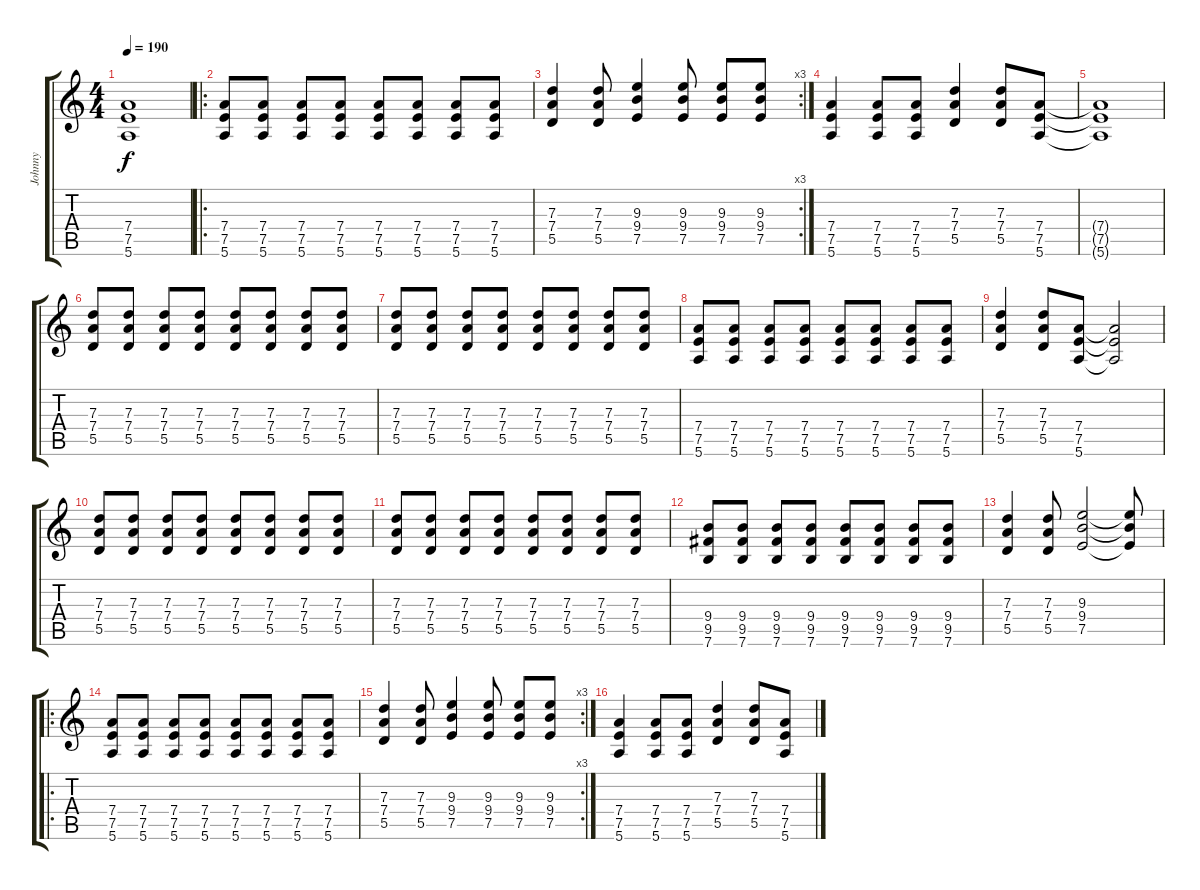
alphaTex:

\track ("Johnny" "Johnny") {instrument distortionguitar}
\staff {score tabs}
\tuning (E4 B3 G3 D3 A2 E2) {hide}
\ts (4 4)
\tempo 190
\clef g2
\ks c
(7.4{t} 7.5{t} 5.6{t}).1{dy f} |
\ro
(7.4 7.5 5.6).8 (7.4 7.5 5.6).8 (7.4 7.5 5.6).8 (7.4 7.5 5.6).8 (7.4 7.5 5.6).8 (7.4 7.5 5.6).8 (7.4 7.5 5.6).8 (7.4 7.5 5.6).8 |
\rc 3
(7.3 7.4 5.5).4 (7.3 7.4 5.5).8 (9.3 9.4 7.5).4 (9.3 9.4 7.5).8 (9.3 9.4 7.5).8 (9.3 9.4 7.5).8 |
(7.4 7.5 5.6).4 (7.4 7.5 5.6).8 (7.4 7.5 5.6).8 (7.3 7.4 5.5).4 (7.3 7.4 5.5).8 (7.4 7.5 5.6).8 |
(7.4{t} 7.5{t} 5.6{t}).1 |
(7.3 7.4 5.5).8 (7.3 7.4 5.5).8 (7.3 7.4 5.5).8 (7.3 7.4 5.5).8 (7.3 7.4 5.5).8 (7.3 7.4 5.5).8 (7.3 7.4 5.5).8 (7.3 7.4 5.5).8 |
(7.3 7.4 5.5).8 (7.3 7.4 5.5).8 (7.3 7.4 5.5).8 (7.3 7.4 5.5).8 (7.3 7.4 5.5).8 (7.3 7.4 5.5).8 (7.3 7.4 5.5).8 (7.3 7.4 5.5).8 |
(7.4 7.5 5.6).8 (7.4 7.5 5.6).8 (7.4 7.5 5.6).8 (7.4 7.5 5.6).8 (7.4 7.5 5.6).8 (7.4 7.5 5.6).8 (7.4 7.5 5.6).8 (7.4 7.5 5.6).8 |
(7.3 7.4 5.5).4 (7.3 7.4 5.5).8 (7.4 7.5 5.6).8 (7.4{t} 7.5{t} 5.6{t}).2 |
(7.3 7.4 5.5).8 (7.3 7.4 5.5).8 (7.3 7.4 5.5).8 (7.3 7.4 5.5).8 (7.3 7.4 5.5).8 (7.3 7.4 5.5).8 (7.3 7.4 5.5).8 (7.3 7.4 5.5).8 |
(7.3 7.4 5.5).8 (7.3 7.4 5.5).8 (7.3 7.4 5.5).8 (7.3 7.4 5.5).8 (7.3 7.4 5.5).8 (7.3 7.4 5.5).8 (7.3 7.4 5.5).8 (7.3 7.4 5.5).8 |
(9.4 9.5 7.6).8 (9.4 9.5 7.6).8 (9.4 9.5 7.6).8 (9.4 9.5 7.6).8 (9.4 9.5 7.6).8 (9.4 9.5 7.6).8 (9.4 9.5 7.6).8 (9.4 9.5 7.6).8 |
(7.3 7.4 5.5).4 (7.3 7.4 5.5).8 (9.3 9.4 7.5).2 (9.3{t} 9.4{t} 7.5{t}).8 |
\ro
(7.4 7.5 5.6).8 (7.4 7.5 5.6).8 (7.4 7.5 5.6).8 (7.4 7.5 5.6).8 (7.4 7.5 5.6).8 (7.4 7.5 5.6).8 (7.4 7.5 5.6).8 (7.4 7.5 5.6).8 |
\rc 3
(7.3 7.4 5.5).4 (7.3 7.4 5.5).8 (9.3 9.4 7.5).4 (9.3 9.4 7.5).8 (9.3 9.4 7.5).8 (9.3 9.4 7.5).8 |
(7.4 7.5 5.6).4 (7.4 7.5 5.6).8 (7.4 7.5 5.6).8 (7.3 7.4 5.5).4 (7.3 7.4 5.5).8 (7.4 7.5 5.6).8
